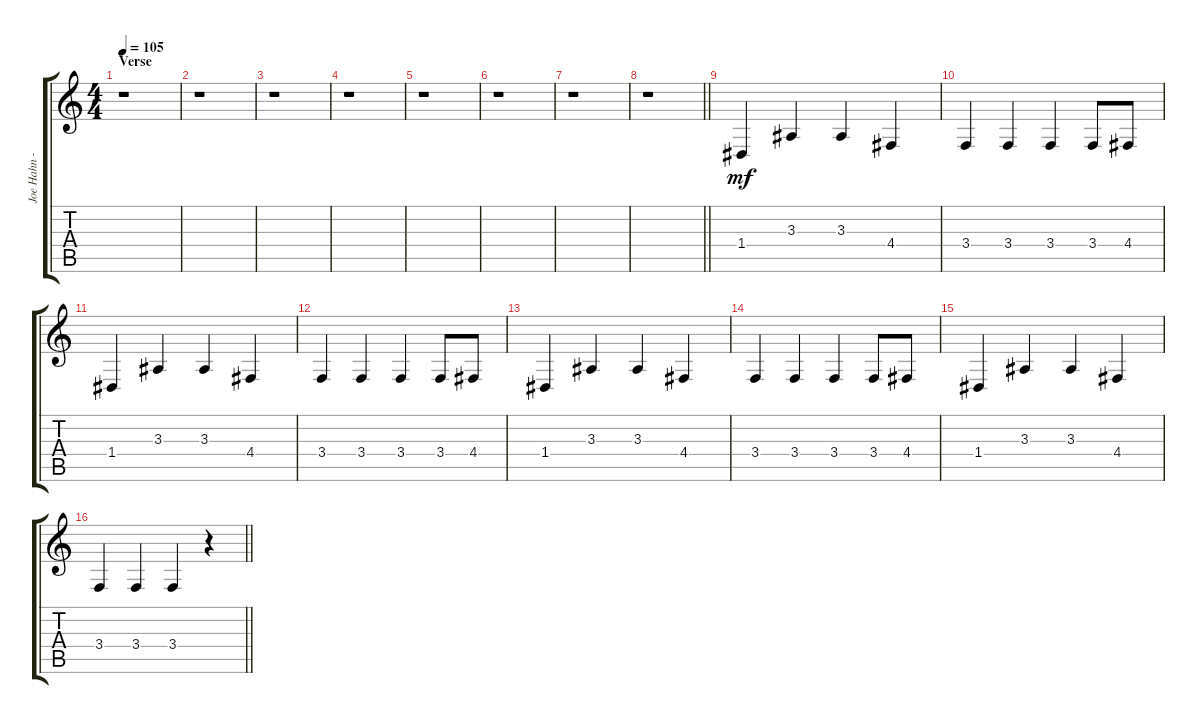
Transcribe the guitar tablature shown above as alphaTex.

\track ("Joe Hahn - Sample [Piano]" "Joe Hahn -") {instrument acousticgrandpiano}
\staff {score tabs}
\tuning (E4 B3 G3 D3 A2 E2) {hide}
\ts (4 4)
\section ("" "Verse")
\tempo 105
\clef g2
\ks c
r.1{dy mf} |
r.1 |
r.1 |
r.1 |
r.1 |
r.1 |
r.1 |
\barLineRight lightlight
r.1 |
1.4.4 3.3.4 3.3.4 4.4.4 |
3.4.4 3.4.4 3.4.4 3.4.8 4.4.8 |
1.4.4 3.3.4 3.3.4 4.4.4 |
3.4.4 3.4.4 3.4.4 3.4.8 4.4.8 |
1.4.4 3.3.4 3.3.4 4.4.4 |
3.4.4 3.4.4 3.4.4 3.4.8 4.4.8 |
1.4.4 3.3.4 3.3.4 4.4.4 |
\barLineRight lightlight
3.4.4 3.4.4 3.4.4 r.4
